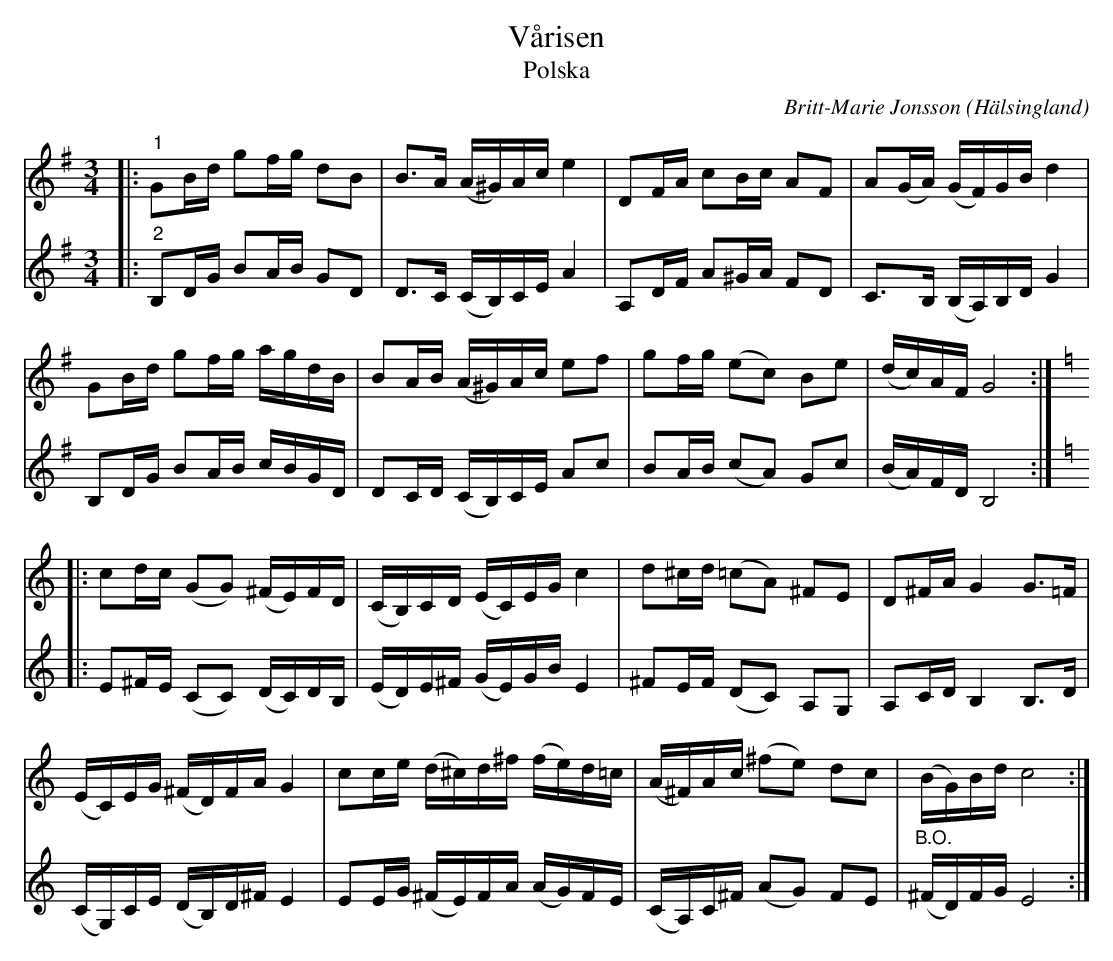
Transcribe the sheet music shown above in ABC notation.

X:1
T:Vårisen
T:Polska
C:Britt-Marie Jonsson
O:Hälsingland
L:1/16
M:3/4
K:G
V:1
|:"^1" G2Bd g2fg d2B2 | B2>A2 (A^G)Ac e4 | D2FA c2Bc A2F2 | A2(GA) (GF)GB d4 |
G2Bd g2fg agdB | B2AB (A^G)Ac e2f2 | g2fg (e2c2) B2e2 | (dc)AF G8 ::
[K:C] c2dc (G2G2) (^FE)FD | (CB,)CD (EC)EG c4 | d2^cd (=c2A2) ^F2E2 | D2^FA G4 G2>=F2 |
(EC)EG (^FD)FA G4 | c2ce (d^c)d^f (fe)d=c | (A^F)Ac (^f2e2) d2c2 | (BG)Bd c8 :|
V:2
|:"^2" B,2DG B2AB G2D2 | D2>C2 (CB,)CE A4 | A,2DF A2^GA F2D2 | C2>B,2 (B,A,)B,D G4 |
B,2DG B2AB cBGD | D2CD (CB,)CE A2c2 | B2AB (c2A2) G2c2 | (BA)FD B,8 ::[K:C]
E2^FE (C2C2) (DC)DB, | (ED)E^F (GE)GB E4 | ^F2EF (D2C2) A,2G,2 | A,2CD B,4 B,2>D2 |
(CG,)CE (DB,)D^F E4 | E2EG (^FE)FA (AG)FE | (CA,)C^F (A2G2) F2E2 |"^B.O." (^FD)FG E8 :|
